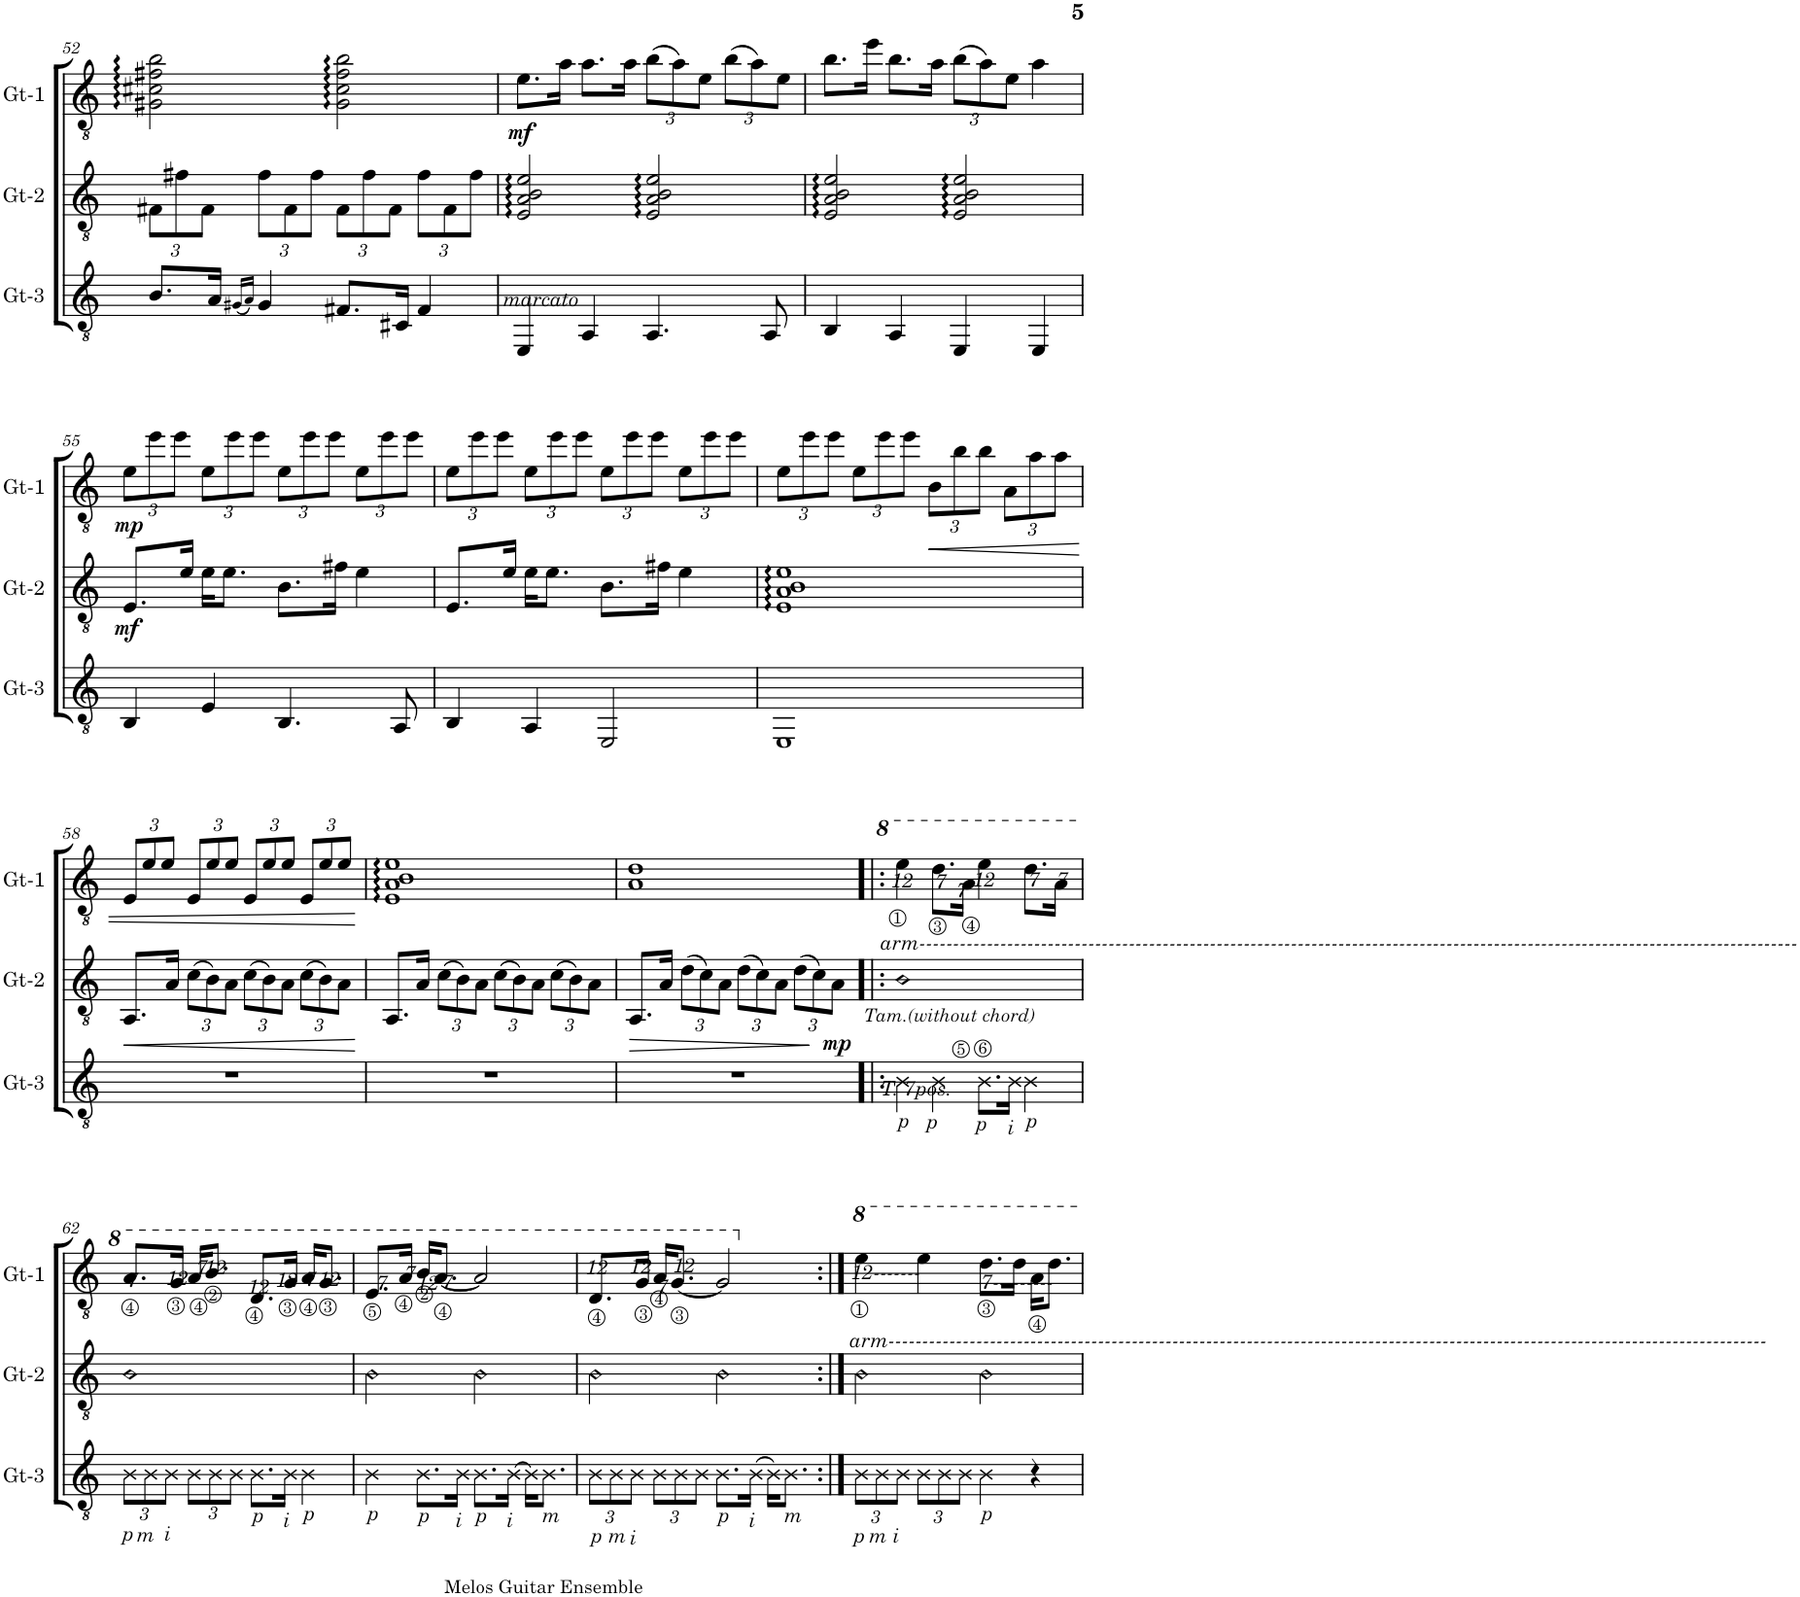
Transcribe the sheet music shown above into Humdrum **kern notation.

**kern	**kern	**dynam	**kern	**dynam
*part3	*part2	*part2	*part1	*part1
*staff3	*staff2	*staff2	*staff1	*staff1
*I"Gt-3	*I"Gt-2	*	*I"Gt-1	*
*I'Gt-3	*I'Gt-2	*	*I'Gt-1	*
!!LO:PB:g=z
*clefGv2	*clefGv2	*	*clefGv2	*
*k[]	*k[]	*	*k[]	*
*M4/4	*M4/4	*	*M4/4	*
*	*Xbrackettup	*	*	*
=52	=52	=52	=52	=52
8.B/L	12F#X\L	.	2G#X\ 2c#X\ 2f#X\ 2b\	.
.	12f#X\	.	.	.
.	12F#\J	.	.	.
16A/Jk	.	.	.	.
(16qG#X/LL	.	.	.	.
16qA/JJ)	.	.	.	.
4G#/	12f#\L	.	.	.
.	12F#\	.	.	.
.	12f#\J	.	.	.
8.F#X/L	12F#\L	.	2G#\ 2c#\ 2f#\ 2b\	.
.	12f#\	.	.	.
.	12F#\J	.	.	.
16C#X/Jk	.	.	.	.
4F#/	12f#\L	.	.	.
.	12F#\	.	.	.
.	12f#\J	.	.	.
=53	=53	=53	=53	=53
!LO:TX:b:i:t=marcato	!	!	!	!
!	!	!	!	!LO:DY:b
4EE/	2E/ 2A/ 2B/ 2e/	.	8.e\L	mf
.	.	.	16a\Jk	.
4AA/	.	.	8.a\L	.
.	.	.	16a\Jk	.
*	*	*	*Xbrackettup	*
4.AA/	2E/ 2A/ 2B/ 2e/	.	(12b\L	.
.	.	.	12a\)	.
.	.	.	12e\J	.
.	.	.	(12b\L	.
.	.	.	12a\)	.
8AA/	.	.	.	.
.	.	.	12e\J	.
=54	=54	=54	=54	=54
4BB/	2E/ 2A/ 2B/ 2e/	.	8.b\L	.
.	.	.	16ee\Jk	.
4AA/	.	.	8.b\L	.
.	.	.	16a\Jk	.
4EE/	2E/ 2A/ 2B/ 2e/	.	(12b\L	.
.	.	.	12a\)	.
.	.	.	12e\J	.
4EE/	.	.	4a\	.
!!LO:LB:g=z
=55	=55	=55	=55	=55
!	!	!LO:DY:b	!	!LO:DY:b
4BB/	8.E/L	mf	12e\L	mp
.	.	.	12ee\	.
.	.	.	12ee\J	.
.	16e/Jk	.	.	.
4E/	16e\KL	.	12e\L	.
.	8.e\J	.	.	.
.	.	.	12ee\	.
.	.	.	12ee\J	.
4.BB/	8.B\L	.	12e\L	.
.	.	.	12ee\	.
.	.	.	12ee\J	.
.	16f#X\Jk	.	.	.
.	4e\	.	12e\L	.
.	.	.	12ee\	.
8AA/	.	.	.	.
.	.	.	12ee\J	.
=56	=56	=56	=56	=56
4BB/	8.E/L	.	12e\L	.
.	.	.	12ee\	.
.	.	.	12ee\J	.
.	16e/Jk	.	.	.
4AA/	16e\KL	.	12e\L	.
.	8.e\J	.	.	.
.	.	.	12ee\	.
.	.	.	12ee\J	.
2EE/	8.B\L	.	12e\L	.
.	.	.	12ee\	.
.	.	.	12ee\J	.
.	16f#X\Jk	.	.	.
.	4e\	.	12e\L	.
.	.	.	12ee\	.
.	.	.	12ee\J	.
=57	=57	=57	=57	=57
1EE	1E 1A 1B 1e	.	12e\L	.
.	.	.	12ee\	.
.	.	.	12ee\J	.
.	.	.	12e\L	.
.	.	.	12ee\	.
.	.	.	12ee\J	.
!	!	!	!	!LO:HP:b
.	.	.	12B\L	<
.	.	.	12b\	.
.	.	.	12b\J	.
.	.	.	12A\L	.
.	.	.	12a\	.
.	.	.	12a\J	.
!!LO:LB:g=z
=58	=58	=58	=58	=58
!	!	!LO:HP:b	!	!
1r	8.AA/L	<	12E/L	.
.	.	.	12e/	.
.	.	.	12e/J	.
.	16A/Jk	.	.	.
.	(12c\L	.	12E/L	.
.	12B\)	.	12e/	.
.	12A\J	.	12e/J	.
.	(12c\L	.	12E/L	.
.	12B\)	.	12e/	.
.	12A\J	.	12e/J	.
.	(12c\L	.	12E/L	.
.	12B\)	.	12e/	.
.	12A\J	.	12e/J	.
.	.	[	.	[
=59	=59	=59	=59	=59
1r	8.AA/L	.	1E 1A 1B 1e	.
.	16A/Jk	.	.	.
.	(12c\L	.	.	.
.	12B\)	.	.	.
.	12A\J	.	.	.
.	(12c\L	.	.	.
.	12B\)	.	.	.
.	12A\J	.	.	.
.	(12c\L	.	.	.
.	12B\)	.	.	.
.	12A\J	.	.	.
=60	=60	=60	=60	=60
!	!	!LO:HP:b	!	!
1r	8.AA/L	>	1A 1d	.
.	16A/Jk	.	.	.
.	(12d\L	.	.	.
.	12c\)	.	.	.
.	12A\J	.	.	.
.	(12d\L	.	.	.
.	12c\)	.	.	.
.	12A\J	.	.	.
.	(12d\L	.	.	.
.	12c\)	.	.	.
!	!	!LO:DY:n=1:b	!	!
.	12A\J	] mp	.	.
=61!|:	=61!|:	=61!|:	=61!|:	=61!|:
!	!LO:N:head=diamond	!	!	!
*	*	*	*8va	*
!	!	!	!LO:TX:b:i:t=arm----------------------------------------------------------------------------------------------------------------------------------	!
!	!	!	!LO:TX:b:i:t=12	!
!	!LO:TX:b:i:t=Tam.(without chord)	!	!	!
!LO:TX:b:i:t=p	!	!	!	!
!LO:TX:b:i:t=T. 7pos.	!	!	!	!
4B\	1B	.	4ee\	.
!	!	!	!LO:TX:b:i:t=7	!
!LO:TX:b:i:t=p	!	!	!	!
4B\	.	.	8.dd\L	.
!	!	!	!LO:TX:b:i:t=7	!
.	.	.	16a\Jk	.
!	!	!	!LO:TX:b:i:t=12	!
!LO:TX:b:i:t=p	!	!	!	!
8.B\L	.	.	4ee\	.
!LO:TX:b:i:t=i	!	!	!	!
16B\Jk	.	.	.	.
!	!	!	!LO:TX:b:i:t=7	!
!LO:TX:b:i:t=p	!	!	!	!
4B\	.	.	8.dd\L	.
!	!	!	!LO:TX:b:i:t=7	!
.	.	.	16a\Jk	.
!!LO:LB:g=z
=62	=62	=62	=62	=62
*Xbrackettup	*	*	*	*
!	!	!	!LO:TX:b:i:t=7	!
!LO:TX:b:i:t=p	!	!	!	!
!	!LO:N:head=diamond	!	!	!
12B\L	1B	.	8.a/L	.
!LO:TX:b:i:t=m	!	!	!	!
12B\	.	.	.	.
!LO:TX:b:i:t=i	!	!	!	!
12B\J	.	.	.	.
!	!	!	!LO:TX:b:i:t=12	!
.	.	.	16g/Jk	.
!	!	!	!LO:TX:b:i:t=7	!
12B\L	.	.	16a/KL	.
!	!	!	!LO:TX:b:i:t=12	!
.	.	.	8.b/J	.
12B\	.	.	.	.
12B\J	.	.	.	.
!	!	!	!LO:TX:b:i:t=12	!
!LO:TX:b:i:t=p	!	!	!	!
8.B\L	.	.	8.d/L	.
!	!	!	!LO:TX:b:i:t=12	!
!LO:TX:b:i:t=i	!	!	!	!
16B\Jk	.	.	16g/Jk	.
!	!	!	!LO:TX:b:i:t=7	!
!LO:TX:b:i:t=p	!	!	!	!
4B\	.	.	16a/KL	.
!	!	!	!LO:TX:b:i:t=12	!
.	.	.	8.g/J	.
=63	=63	=63	=63	=63
!	!	!	!LO:TX:b:i:t=7	!
!LO:TX:b:i:t=p	!	!	!	!
!	!LO:N:head=diamond	!	!	!
4B\	2B\	.	8.e/L	.
!	!	!	!LO:TX:b:i:t=7	!
.	.	.	16a/Jk	.
!	!	!	!LO:TX:b:i:t=12	!
!LO:TX:b:i:t=p	!	!	!	!
8.B\L	.	.	16b/KL	.
!	!	!	!LO:TX:b:i:t=7	!
.	.	.	[8.a/J	.
!LO:TX:b:i:t=i	!	!	!	!
16B\Jk	.	.	.	.
!LO:TX:b:i:t=p	!	!	!	!
!	!LO:N:head=diamond	!	!	!
8.B\L	2B\	.	2a/]	.
!LO:TX:b:i:t=i	!	!	!	!
[16B\Jk	.	.	.	.
16B\KL]	.	.	.	.
!LO:TX:b:i:t=m	!	!	!	!
8.B\J	.	.	.	.
=64	=64	=64	=64	=64
!	!	!	!LO:TX:b:i:t=12	!
!LO:TX:b:i:t=p	!	!	!	!
!	!LO:N:head=diamond	!	!	!
12B\L	2B\	.	8.d/L	.
!LO:TX:b:i:t=m	!	!	!	!
12B\	.	.	.	.
!LO:TX:b:i:t=i	!	!	!	!
12B\J	.	.	.	.
!	!	!	!LO:TX:b:i:t=12	!
.	.	.	16g/Jk	.
!	!	!	!LO:TX:b:i:t=7	!
12B\L	.	.	16a/KL	.
!	!	!	!LO:TX:b:i:t=12	!
.	.	.	[8.g/J	.
12B\	.	.	.	.
12B\J	.	.	.	.
!LO:TX:b:i:t=p	!	!	!	!
!	!LO:N:head=diamond	!	!	!
8.B\L	2B\	.	2g/]	.
!LO:TX:b:i:t=i	!	!	!	!
(16B\Jk	.	.	.	.
16B\KL)	.	.	.	.
!LO:TX:b:i:t=m	!	!	!	!
8.B\J	.	.	.	.
=65:|!	=65:|!	=65:|!	=65:|!	=65:|!
!	!LO:N:head=diamond	!	!	!
*	*	*	*X8va	*
!	!	!	!LO:TX:b:i:t=arm----------------------------------------------------------------------------------------------------------------------------------	!
!	!	!	!LO:TX:b:i:t=12-------	!
!LO:TX:b:i:t=p	!	!	!	!
12B\L	2B\	.	4ee\	.
!LO:TX:b:i:t=m	!	!	!	!
12B\	.	.	.	.
!LO:TX:b:i:t=i	!	!	!	!
12B\J	.	.	.	.
12B\L	.	.	4ee\	.
12B\	.	.	.	.
12B\J	.	.	.	.
!	!	!	!LO:TX:b:i:t=7---------	!
!LO:TX:b:i:t=p	!	!	!	!
!	!LO:N:head=diamond	!	!	!
4B\	2B\	.	8.dd\L	.
.	.	.	16dd\Jk	.
4r	.	.	16a\KL	.
.	.	.	8.dd\J	.
=	=	=	=	=
*-	*-	*-	*-	*-
